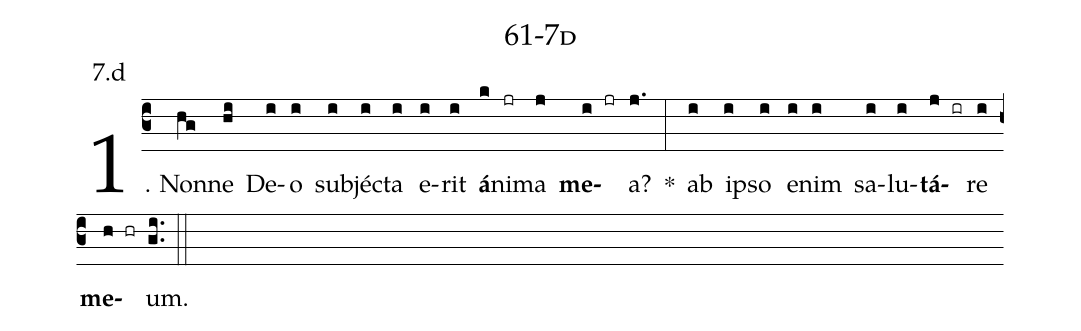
name: 61-7d;
annotation: 7.d;
%%
(c3)1. Non(hg)ne(hi) De(i)o(i) sub(i)jéc(i)ta(i) e(i)rit(i) <b>á</b>(k)ni(jr)ma(j) <b>me</b>(i jr)a?(j.) *(:) ab(i) ip(i)so(i) e(i)nim(i) sa(i)lu(i)<b>tá</b>(j ir)re(i) <b>me</b>(h hr)um.(gi..) (::)
